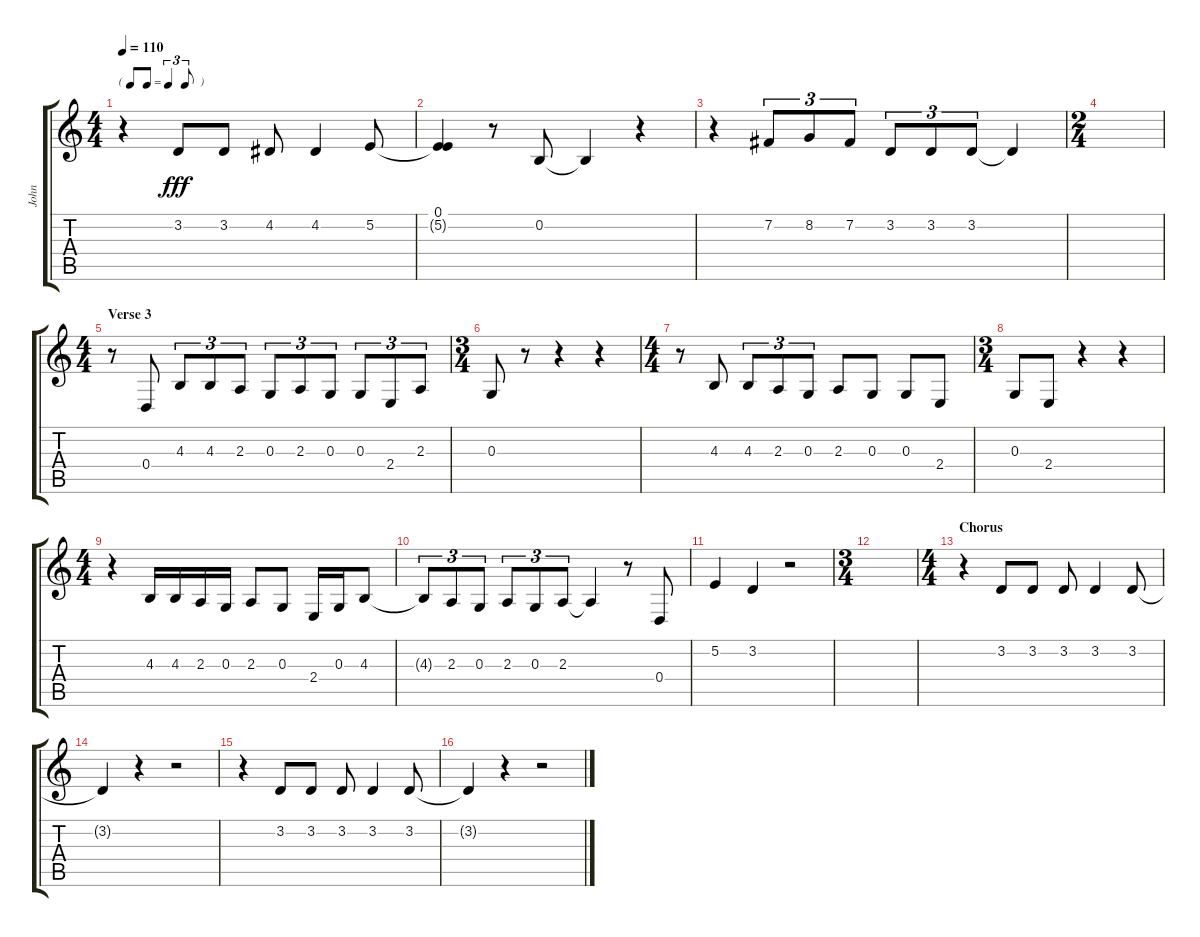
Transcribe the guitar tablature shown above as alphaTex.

\track ("John" "John") {instrument altosax}
\staff {score tabs}
\tuning (E4 B3 G3 D3 A2 E2) {hide}
\ts (4 4)
\tf triplet8th
\tempo 110
\clef g2
\ks c
r.4{dy fff} 3.2.8 3.2.8 4.2.8 4.2.4 5.2.8 |
(0.1 5.2{t}).4 r.8 0.2.8 0.2{t}.4 r.4 |
r.4 7.2.8{tu (3 2)} 8.2.8{tu (3 2)} 7.2.8{tu (3 2)} 3.2.8{tu (3 2)} 3.2.8{tu (3 2)} 3.2.8{tu (3 2)} 3.2{t}.4 |
\ts (2 4)
|
\ts (4 4)
\section ("" "Verse 3")
r.8 0.4.8 4.3.8{tu (3 2)} 4.3.8{tu (3 2)} 2.3.8{tu (3 2)} 0.3.8{tu (3 2)} 2.3.8{tu (3 2)} 0.3.8{tu (3 2)} 0.3.8{tu (3 2)} 2.4.8{tu (3 2)} 2.3.8{tu (3 2)} |
\ts (3 4)
0.3.8 r.8 r.4 r.4 |
\ts (4 4)
r.8 4.3.8 4.3.8{tu (3 2)} 2.3.8{tu (3 2)} 0.3.8{tu (3 2)} 2.3.8 0.3.8 0.3.8 2.4.8 |
\ts (3 4)
0.3.8 2.4.8 r.4 r.4 |
\ts (4 4)
r.4 4.3.16 4.3.16 2.3.16 0.3.16 2.3.8 0.3.8 2.4.16 0.3.16 4.3.8 |
4.3{t}.8{tu (3 2)} 2.3.8{tu (3 2)} 0.3.8{tu (3 2)} 2.3.8{tu (3 2)} 0.3.8{tu (3 2)} 2.3.8{tu (3 2)} 2.3{t}.4 r.8 0.4.8 |
5.2.4 3.2.4 r.2 |
\ts (3 4)
|
\ts (4 4)
\section ("" "Chorus")
r.4 3.2.8 3.2.8 3.2.8 3.2.4 3.2.8 |
3.2{t}.4 r.4 r.2 |
r.4 3.2.8 3.2.8 3.2.8 3.2.4 3.2.8 |
3.2{t}.4 r.4 r.2
